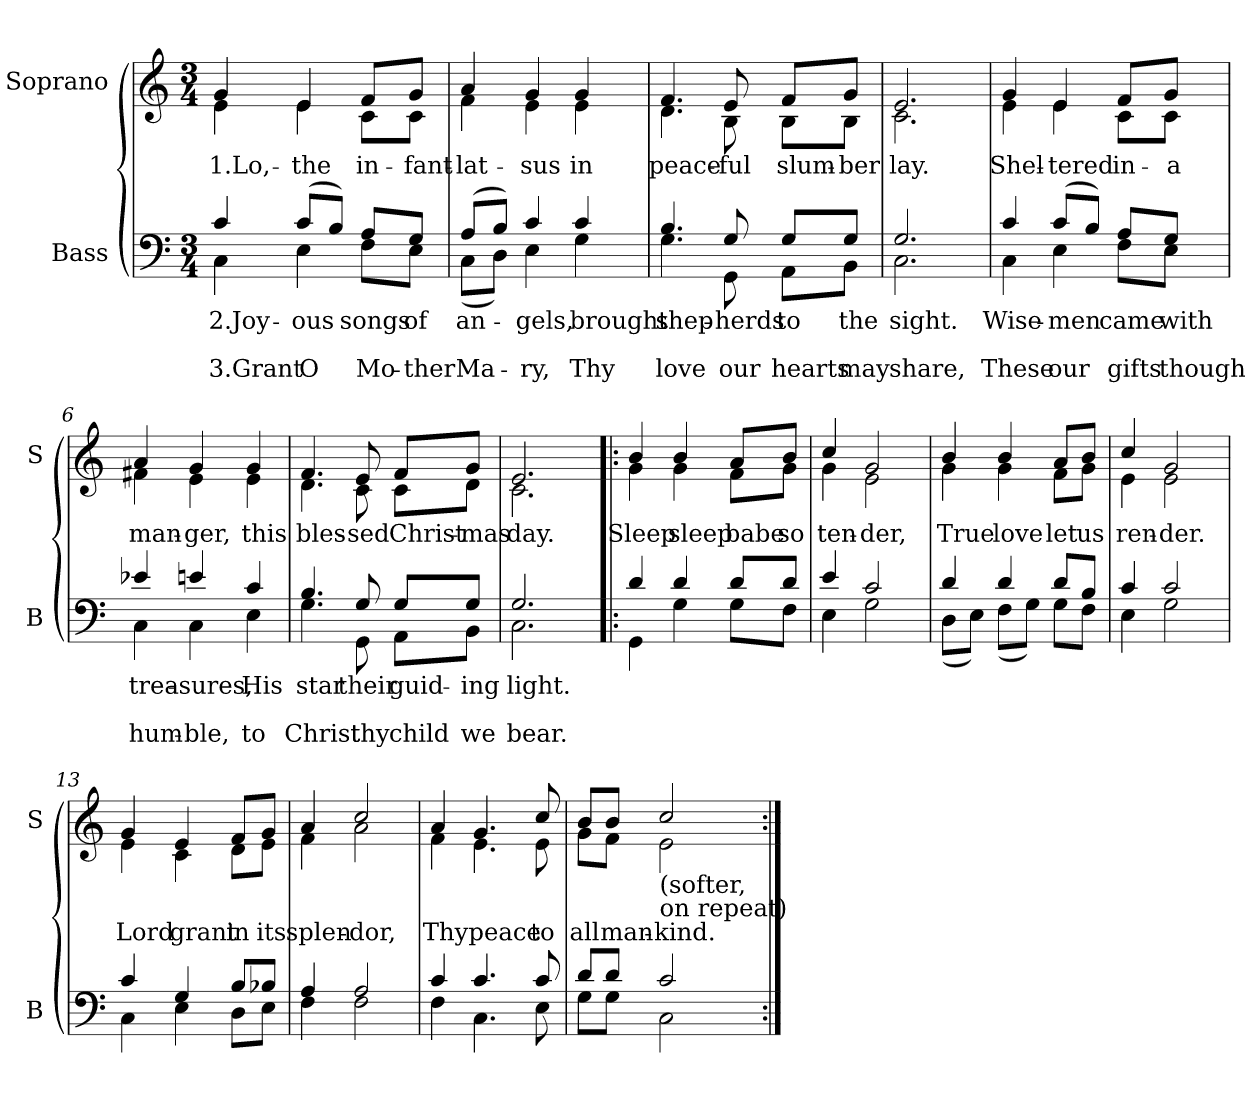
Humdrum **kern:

**kern	**text	**text	**text	**kern	**text
*part2	*part2	*part2	*part2	*part1	*part1
*staff2	*staff2	*staff2	*staff2	*staff1	*staff1
*I"Bass	*	*	*	*I"Soprano	*
*I'B	*	*	*	*I'S	*
*clefF4	*	*	*	*clefG2	*
*k[]	*	*	*	*k[]	*
*C:	*	*	*	*C:	*
*M3/4	*	*	*	*M3/4	*
=1	=1	=1	=1	=1	=1
*^	*	*	*	*^	*
4c/	4C\	2.Joy-	.	3.Grant	4g/	4e\	1.Lo,-
(8c/L	4E\	-ous	.	O	4e/	4e\	-the
8B/J)	.	.	.	.	.	.	.
8A/L	8F\L	songs	.	Mo-	8f/L	8c\L	in-
8G/J	8E\J	of	.	-ther	8g/J	8c\J	-fant-
=2	=2	=2	=2	=2	=2	=2	=2
(8A/L	(8C\L	an-	.	Ma-	4a/	4f\	lat-
8B/J)	8D\J)	.	.	.	.	.	.
4c/	4E\	-gels,	.	-ry,	4g/	4e\	-sus
4c/	4G\	brought	.	Thy	4g/	4e\	in
=3	=3	=3	=3	=3	=3	=3	=3
4.B/	4.G\	shep-	.	love	4.f/	4.d\	-peace-
8G/	8GG\	-herds	.	our	8e/	8B\	-ful
8G/L	8AA\L	to	.	hearts	8f/L	8B\L	slum-
8G/J	8BB\J	the	.	may	8g/J	8B\J	-ber
=4	=4	=4	=4	=4	=4	=4	=4
2.G/	2.C\	sight.	.	share,	2.e/	2.c\	lay.
!!LO:LB:g=z	!!
=5	=5	=5	=5	=5	=5	=5	=5
4c/	4C\	Wise-	.	These	4g/	4e\	Shel-
(8c/L	4E\	-men	.	our	4e/	4e\	-tered
8B/J)	.	.	.	.	.	.	.
8A/L	8F\L	came	.	gifts	8f/L	8c\L	in-
8G/J	8E\J	with	.	though	8g/J	8c\J	-a
=6	=6	=6	=6	=6	=6	=6	=6
4e-X/	4C\	trea-	.	hum-	4a/	4f#X\	man-
4en/	4C\	-sures,	.	-ble,	4g/	4e\	-ger,
4c/	4E\	His	.	to	4g/	4e\	this
=7	=7	=7	=7	=7	=7	=7	=7
4.B/	4.G\	star	.	Christ	4.f/	4.d\	bles-
8G/	8GG\	their	.	thy	8e/	8c\	-sed
8G/L	8AA\L	guid-	.	child	8f/L	8c\L	Christ-
8G/J	8BB\J	-ing	.	we	8g/J	8d\J	-mas
=8	=8	=8	=8	=8	=8	=8	=8
2.G/	2.C\	light.	.	bear.	2.e/	2.c\	day.
!!LO:LB:g=z	!!
=9!|:	=9!|:	=9!|:	=9!|:	=9!|:	=9!|:	=9!|:	=9!|:
4d/	4GG\	.	.	.	4b/	4g\	Sleep
4d/	4G\	.	.	.	4b/	4g\	sleep
8d/L	8G\L	.	.	.	8a/L	8f\L	babe
8d/J	8F\J	.	.	.	8b/J	8g\J	so
=10	=10	=10	=10	=10	=10	=10	=10
4e/	4E\	.	.	.	4cc/	4g\	ten-
2c/	2G\	.	.	.	2g/	2e\	-der,
=11	=11	=11	=11	=11	=11	=11	=11
4d/	(8D\L	.	.	.	4b/	4g\	True
.	8E\J)	.	.	.	.	.	.
4d/	(8F\L	.	.	.	4b/	4g\	love
.	8G\J)	.	.	.	.	.	.
8d/L	8G\L	.	.	.	8a/L	8f\L	let
8B/J	8F\J	.	.	.	8b/J	8g\J	us
=12	=12	=12	=12	=12	=12	=12	=12
4c/	4E\	.	.	.	4cc/	4e\	ren-
2c/	2G\	.	.	.	2g/	2e\	-der.
!!LO:LB:g=z	!!
=13	=13	=13	=13	=13	=13	=13	=13
4c/	4C\	.	.	.	4g/	4e\	Lord
4G/	4E\	.	.	.	4e/	4c\	grant
8B/L	8D\L	.	.	.	8f/L	8d\L	in
8B-X/J	8E\J	.	.	.	8g/J	8e\J	its
=14	=14	=14	=14	=14	=14	=14	=14
4A/	4F\	.	.	.	4a/	4f\	splen-
2A/	2F\	.	.	.	2cc/	2a\	-dor,
=15	=15	=15	=15	=15	=15	=15	=15
4c/	4F\	.	.	.	4a/	4f\	Thy
4.c/	4.C\	.	.	.	4.g/	4.e\	peace
8c/	8E\	.	.	.	8cc/	8e\	to
=16	=16	=16	=16	=16	=16	=16	=16
8d/L	8G\L	.	.	.	8b/L	8g\L	all
8d/J	8G\J	.	.	.	8b/J	8f\J	man-
!	!	!	!	!	!LO:TX:b:t=(softer,\non repeat)	!	!
2c/	2C\	.	.	.	2cc/	2e\	-kind.
*v	*v	*	*	*	*	*	*
*	*	*	*	*v	*v	*
=:|!	=:|!	=:|!	=:|!	=:|!	=:|!
*-	*-	*-	*-	*-	*-
